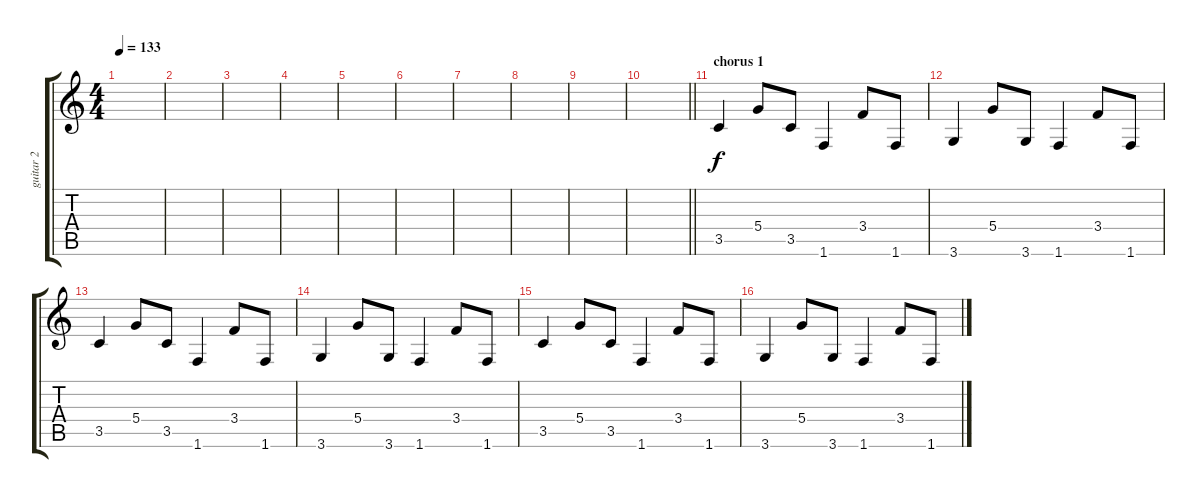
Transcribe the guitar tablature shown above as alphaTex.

\track ("guitar 2" "guitar 2") {instrument electricguitarjazz}
\staff {score tabs}
\tuning (E4 B3 G3 D3 A2 E2) {hide}
\ts (4 4)
\tempo 133
\clef g2
\ks c
|
|
|
|
|
|
|
|
|
\barLineRight lightlight
|
\section ("" "chorus 1")
3.5.4 5.4.8 3.5.8 1.6.4 3.4.8 1.6.8 |
3.6.4 5.4.8 3.6.8 1.6.4 3.4.8 1.6.8 |
3.5.4 5.4.8 3.5.8 1.6.4 3.4.8 1.6.8 |
3.6.4 5.4.8 3.6.8 1.6.4 3.4.8 1.6.8 |
3.5.4 5.4.8 3.5.8 1.6.4 3.4.8 1.6.8 |
3.6.4 5.4.8 3.6.8 1.6.4 3.4.8 1.6.8
